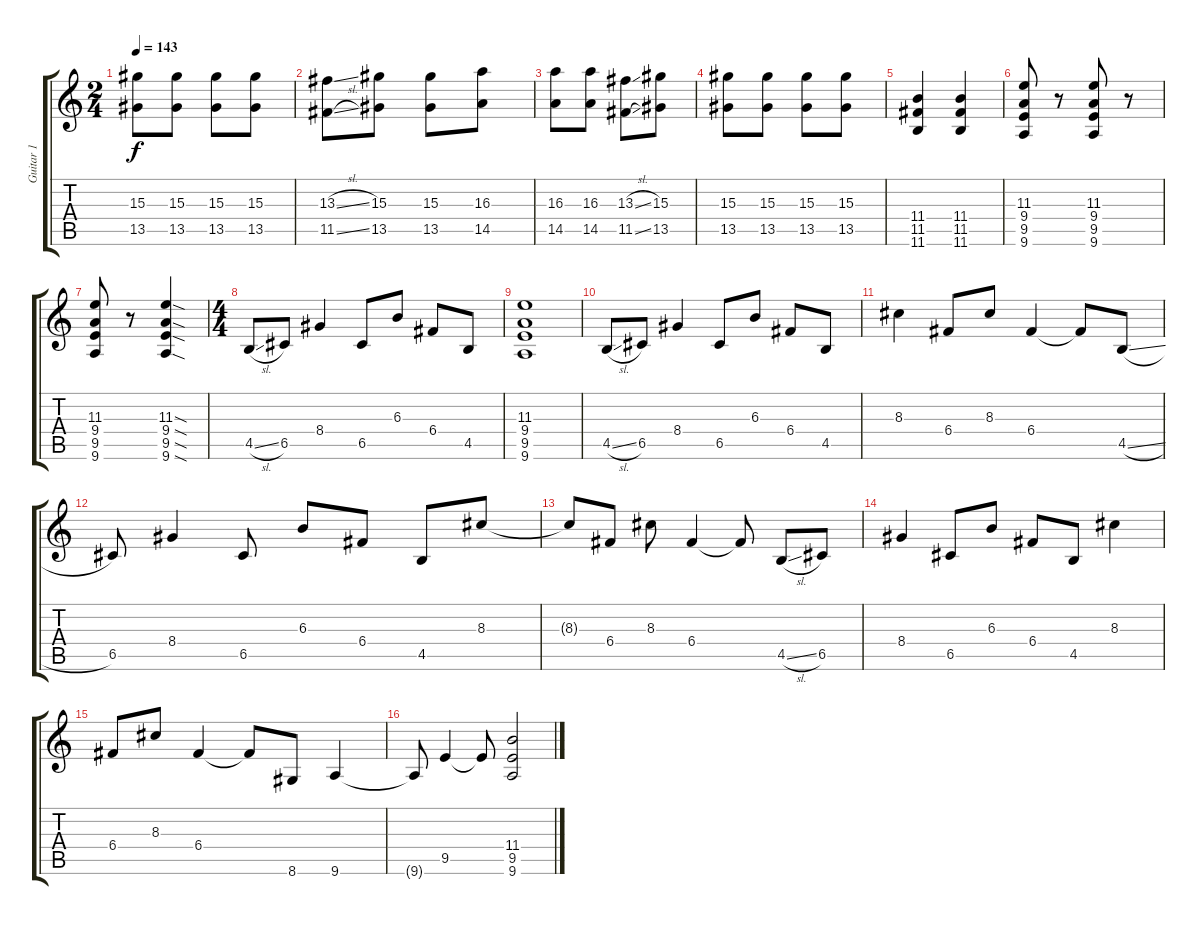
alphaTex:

\track ("Guitar 1" "Guitar 1") {instrument overdrivenguitar}
\staff {score tabs}
\tuning (D4 A3 F3 C3 G2 C2) {hide}
\ts (2 4)
\tempo 143
\clef g2
\ks c
(15.3 13.5).8{dy f} (15.3 13.5).8 (15.3 13.5).8 (15.3 13.5).8 |
(13.3{sl} 11.5{sl}).8 (15.3 13.5).8 (15.3 13.5).8 (16.3 14.5).8 |
(16.3 14.5).8 (16.3 14.5).8 (13.3{sl} 11.5{sl}).8 (15.3 13.5).8 |
(15.3 13.5).8 (15.3 13.5).8 (15.3 13.5).8 (15.3 13.5).8 |
(11.4 11.5 11.6).4 (11.4 11.5 11.6).4 |
(11.3 9.4 9.5 9.6).8 r.8 (11.3 9.4 9.5 9.6).8 r.8 |
(11.3 9.4 9.5 9.6).8 r.8 (11.3{sod} 9.4{sod} 9.5{sod} 9.6{sod}).4 |
\ts (4 4)
4.5{sl}.8{instrument electricguitarclean} 6.5.8 8.4.4 6.5.8 6.3.8 6.4.8 4.5.8 |
(11.3 9.4 9.5 9.6).1{instrument distortionguitar} |
4.5{sl}.8{instrument electricguitarclean} 6.5.8 8.4.4 6.5.8 6.3.8 6.4.8 4.5.8 |
8.3.4{instrument electricguitarclean} 6.4.8 8.3.8 6.4.4 6.4{t}.8 4.5{sl}.8 |
6.5.8{instrument electricguitarclean} 8.4.4 6.5.8 6.3.8 6.4.8 4.5.8 8.3.8 |
8.3{t}.8{instrument electricguitarclean} 6.4.8 8.3.8 6.4.4 6.4{t}.8 4.5{sl}.8 6.5.8 |
8.4.4{instrument electricguitarclean} 6.5.8 6.3.8 6.4.8 4.5.8 8.3.4 |
6.4.8{instrument electricguitarclean} 8.3.8 6.4.4 6.4{t}.8 8.6.8 9.6.4 |
9.6{t}.8{instrument electricguitarclean} 9.5.4 9.5{t}.8 (11.4 9.5 9.6).2
